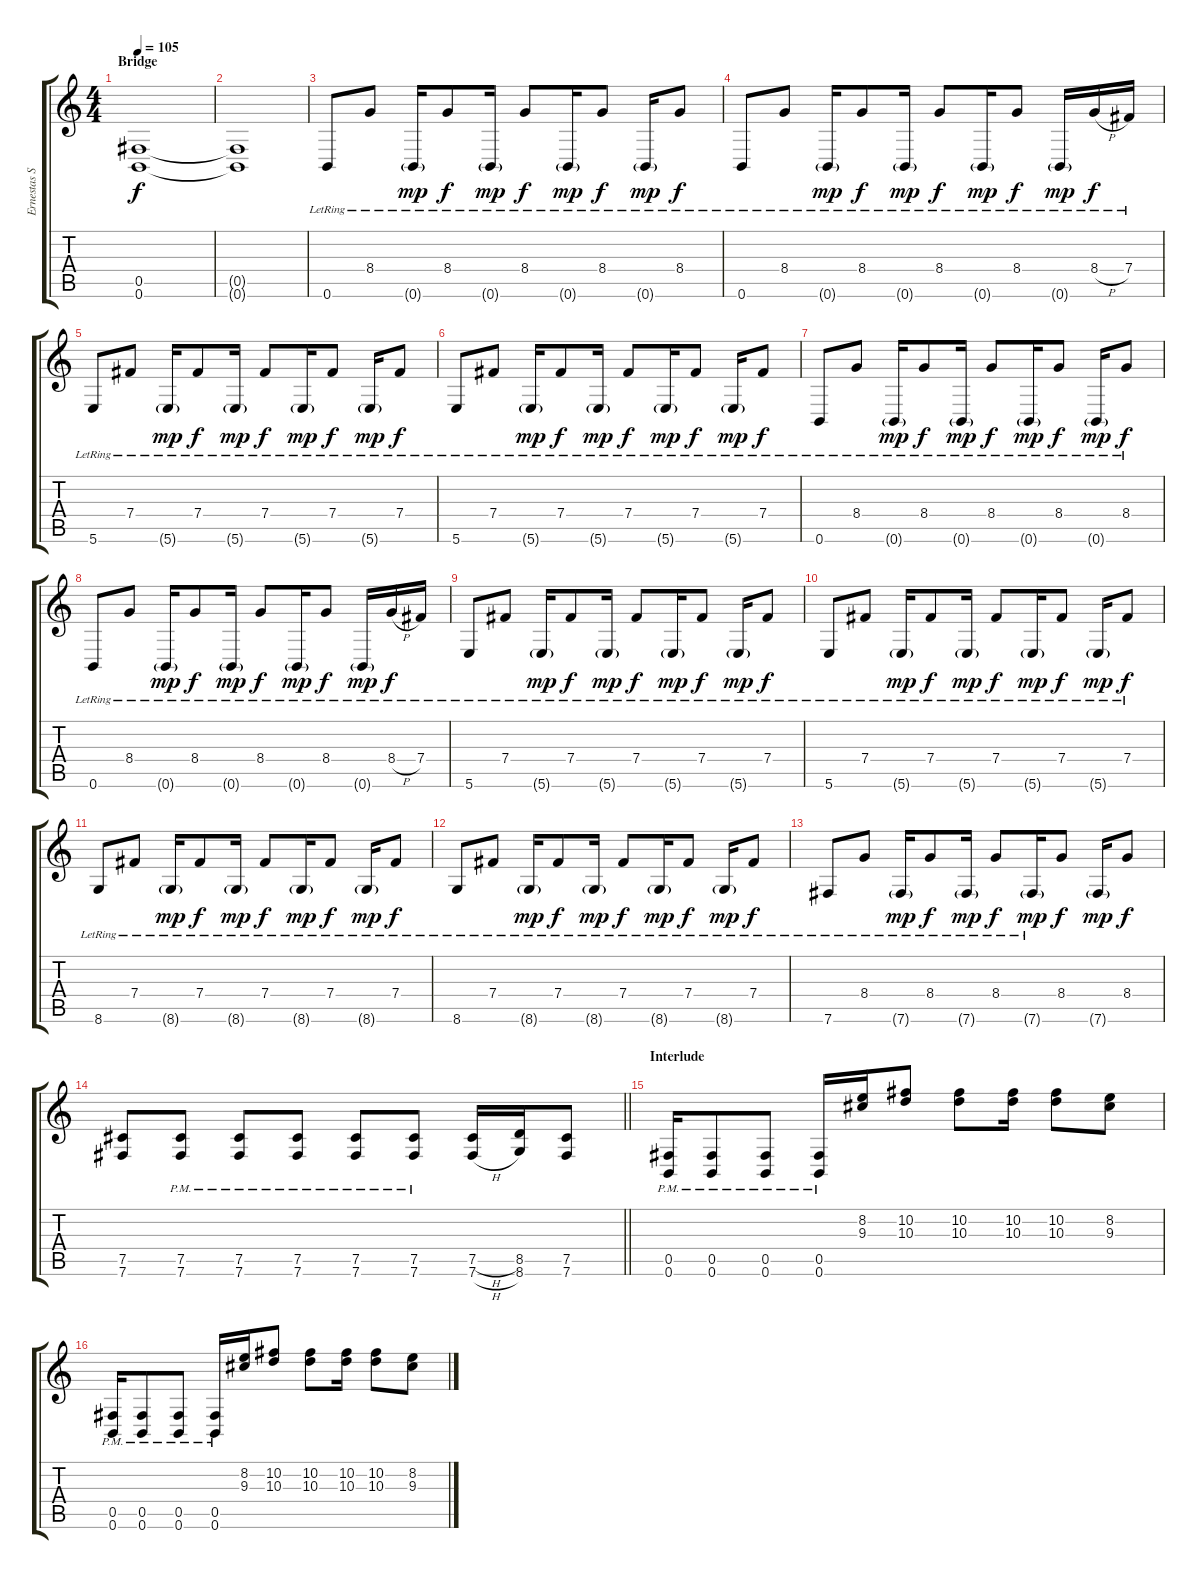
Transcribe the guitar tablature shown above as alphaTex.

\track ("Ernestas Skripkiunas" "Ernestas S") {instrument overdrivenguitar}
\staff {score tabs}
\tuning (Db4 Ab3 E3 B2 Gb2 B1) {hide}
\ts (4 4)
\section ("" "Bridge")
\tempo 105
\clef g2
\ks c
(0.5 0.6).1{dy f instrument overdrivenguitar} |
(0.5{t} 0.6{t}).1 |
0.6{lr}.8{volume 11 instrument electricguitarclean} 8.4{lr}.8 0.6{g lr}.16{dy mp} 8.4{lr}.8{dy f} 0.6{g lr}.16{dy mp} 8.4{lr}.8{dy f} 0.6{g lr}.16{dy mp} 8.4{lr}.8{dy f} 0.6{g lr}.16{dy mp} 8.4{lr}.8{dy f} |
0.6{lr}.8 8.4{lr}.8 0.6{g lr}.16{dy mp} 8.4{lr}.8{dy f} 0.6{g lr}.16{dy mp} 8.4{lr}.8{dy f} 0.6{g lr}.16{dy mp} 8.4{lr}.8{dy f} 0.6{g lr}.16{dy mp} 8.4{h lr}.16{dy f} 7.4{lr}.16 |
5.6{lr}.8 7.4{lr}.8 5.6{g lr}.16{dy mp} 7.4{lr}.8{dy f} 5.6{g lr}.16{dy mp} 7.4{lr}.8{dy f} 5.6{g lr}.16{dy mp} 7.4{lr}.8{dy f} 5.6{g lr}.16{dy mp} 7.4{lr}.8{dy f} |
5.6{lr}.8 7.4{lr}.8 5.6{g lr}.16{dy mp} 7.4{lr}.8{dy f} 5.6{g lr}.16{dy mp} 7.4{lr}.8{dy f} 5.6{g lr}.16{dy mp} 7.4{lr}.8{dy f} 5.6{g lr}.16{dy mp} 7.4{lr}.8{dy f} |
0.6{lr}.8 8.4{lr}.8 0.6{g lr}.16{dy mp} 8.4{lr}.8{dy f} 0.6{g lr}.16{dy mp} 8.4{lr}.8{dy f} 0.6{g lr}.16{dy mp} 8.4{lr}.8{dy f} 0.6{g lr}.16{dy mp} 8.4{lr}.8{dy f} |
0.6{lr}.8 8.4{lr}.8 0.6{g lr}.16{dy mp} 8.4{lr}.8{dy f} 0.6{g lr}.16{dy mp} 8.4{lr}.8{dy f} 0.6{g lr}.16{dy mp} 8.4{lr}.8{dy f} 0.6{g lr}.16{dy mp} 8.4{h lr}.16{dy f} 7.4{lr}.16 |
5.6{lr}.8 7.4{lr}.8 5.6{g lr}.16{dy mp} 7.4{lr}.8{dy f} 5.6{g lr}.16{dy mp} 7.4{lr}.8{dy f} 5.6{g lr}.16{dy mp} 7.4{lr}.8{dy f} 5.6{g lr}.16{dy mp} 7.4{lr}.8{dy f} |
5.6{lr}.8 7.4{lr}.8 5.6{g lr}.16{dy mp} 7.4{lr}.8{dy f} 5.6{g lr}.16{dy mp} 7.4{lr}.8{dy f} 5.6{g lr}.16{dy mp} 7.4{lr}.8{dy f} 5.6{g lr}.16{dy mp} 7.4{lr}.8{dy f} |
8.6{lr}.8 7.4{lr}.8 8.6{g lr}.16{dy mp} 7.4{lr}.8{dy f} 8.6{g lr}.16{dy mp} 7.4{lr}.8{dy f} 8.6{g lr}.16{dy mp} 7.4{lr}.8{dy f} 8.6{g lr}.16{dy mp} 7.4{lr}.8{dy f} |
8.6{lr}.8 7.4{lr}.8 8.6{g lr}.16{dy mp} 7.4{lr}.8{dy f} 8.6{g lr}.16{dy mp} 7.4{lr}.8{dy f} 8.6{g lr}.16{dy mp} 7.4{lr}.8{dy f} 8.6{g lr}.16{dy mp} 7.4{lr}.8{dy f} |
7.6{lr}.8 8.4{lr}.8 7.6{g lr}.16{dy mp} 8.4{lr}.8{dy f} 7.6{g lr}.16{dy mp} 8.4{lr}.8{dy f} 7.6{g lr}.16{dy mp} 8.4.8{dy f} 7.6{g}.16{dy mp} 8.4.8{dy f} |
\barLineRight lightlight
(7.5 7.6).8{instrument overdrivenguitar} (7.5{pm} 7.6{pm}).8 (7.5{pm} 7.6{pm}).8 (7.5{pm} 7.6{pm}).8 (7.5{pm} 7.6{pm}).8 (7.5{pm} 7.6{pm}).8 (7.5{h} 7.6{h}).16 (8.5 8.6).16 (7.5 7.6).8 |
\section ("" "Interlude")
(0.5{pm} 0.6{pm}).16 (0.5{pm} 0.6{pm}).8 (0.5{pm} 0.6{pm}).8 (0.5{pm} 0.6{pm}).16 (8.2 9.3).16 (10.2 10.3).8 (10.2 10.3).8 (10.2 10.3).16 (10.2 10.3).8 (8.2 9.3).8 |
(0.5{pm} 0.6{pm}).16 (0.5{pm} 0.6{pm}).8 (0.5{pm} 0.6{pm}).8 (0.5{pm} 0.6{pm}).16 (8.2 9.3).16 (10.2 10.3).8 (10.2 10.3).8 (10.2 10.3).16 (10.2 10.3).8 (8.2 9.3).8
